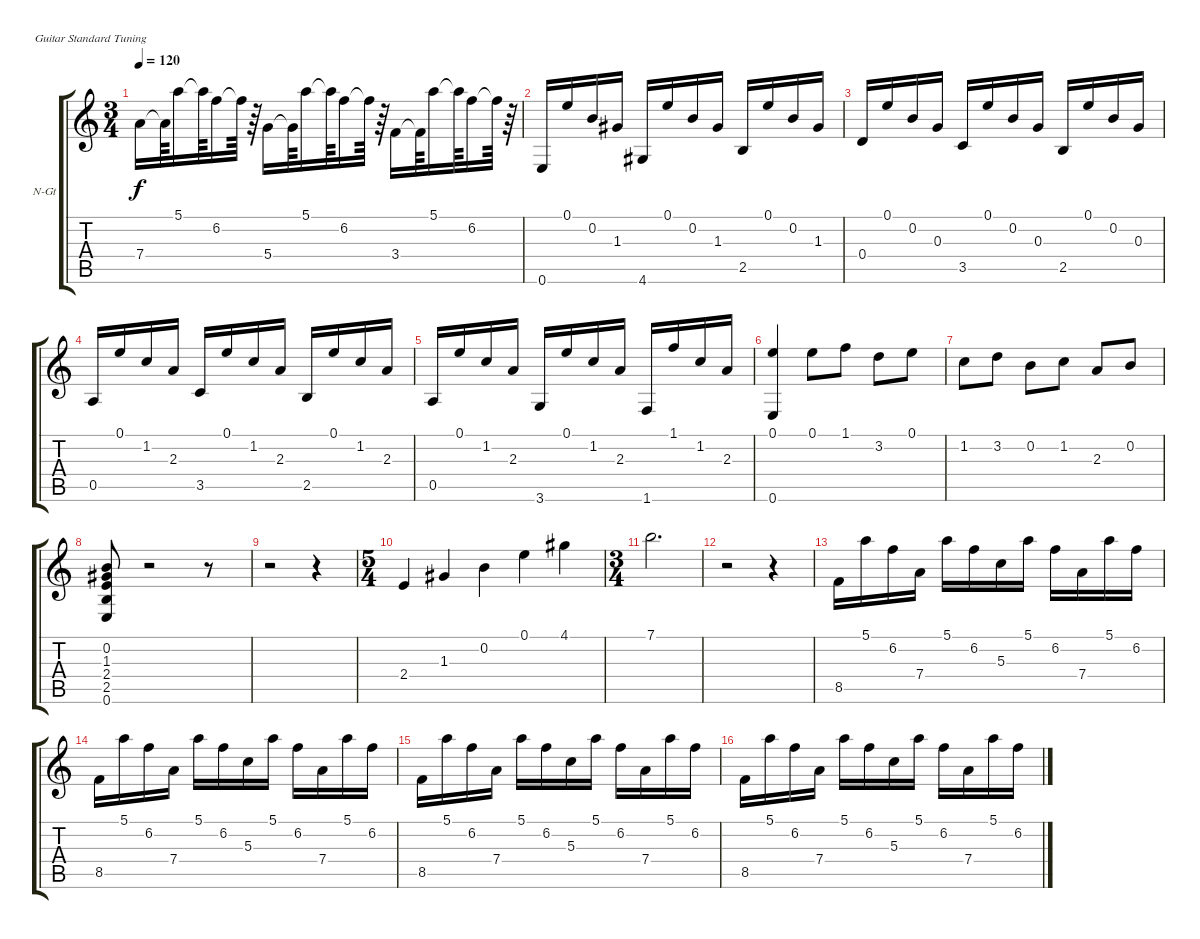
\bracketExtendMode groupsimilarinstruments
\firstSystemTrackNameOrientation horizontal
\otherSystemsTrackNameOrientation horizontal
\track ("guitarra 2" "N-Gt") {instrument acousticguitarnylon}
\staff {score tabs}
\tuning (E4 B3 G3 D3 A2 E2)
\ts (3 4)
\tempo 120
\clef g2
\ks c
7.4.16{dy f} 7.4{t}.64 5.1.16 5.1{t}.64 6.2.16 6.2{t}.64 r.64 5.4.16 5.4{t}.64 5.1.16 5.1{t}.64 6.2.16 6.2{t}.64 r.64 3.4.16 3.4{t}.64 5.1.16 5.1{t}.64 6.2.16 6.2{t}.64 r.64 |
0.6.16 0.1.16 0.2.16 1.3.16 4.6.16 0.1.16 0.2.16 1.3.16 2.5.16 0.1.16 0.2.16 1.3.16 |
0.4.16 0.1.16 0.2.16 0.3.16 3.5.16 0.1.16 0.2.16 0.3.16 2.5.16 0.1.16 0.2.16 0.3.16 |
0.5.16 0.1.16 1.2.16 2.3.16 3.5.16 0.1.16 1.2.16 2.3.16 2.5.16 0.1.16 1.2.16 2.3.16 |
0.5.16 0.1.16 1.2.16 2.3.16 3.6.16 0.1.16 1.2.16 2.3.16 1.6.16 1.1.16 1.2.16 2.3.16 |
(0.1 0.6).4 0.1.8 1.1.8 3.2.8 0.1.8 |
1.2.8 3.2.8 0.2.8 1.2.8 2.3.8 0.2.8 |
(0.2 1.3 2.4 2.5 0.6).8 r.2 r.8 |
r.2 r.4 |
\ts (5 4)
2.4.4 1.3.4 0.2.4 0.1.4 4.1.4 |
\ts (3 4)
7.1.2{d} |
r.2 r.4 |
8.5.16 5.1.16 6.2.16 7.4.16 5.1.16 6.2.16 5.3.16 5.1.16 6.2.16 7.4.16 5.1.16 6.2.16 |
8.5.16 5.1.16 6.2.16 7.4.16 5.1.16 6.2.16 5.3.16 5.1.16 6.2.16 7.4.16 5.1.16 6.2.16 |
8.5.16 5.1.16 6.2.16 7.4.16 5.1.16 6.2.16 5.3.16 5.1.16 6.2.16 7.4.16 5.1.16 6.2.16 |
8.5.16 5.1.16 6.2.16 7.4.16 5.1.16 6.2.16 5.3.16 5.1.16 6.2.16 7.4.16 5.1.16 6.2.16
